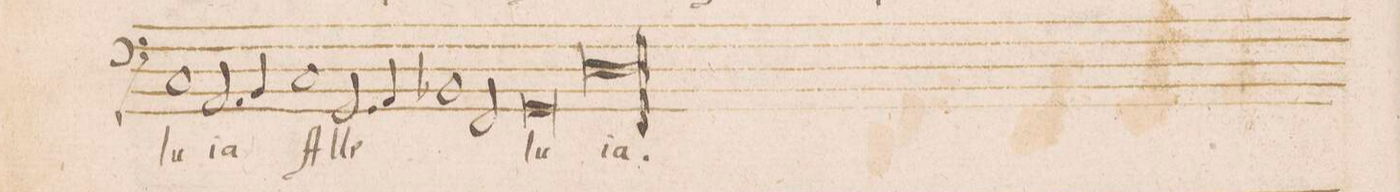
**kern	**text
*I"BASSVS	*
*clefF4	*
*k[]	*
*met(c|)	*
*M2/1	*
1C	-lu-
2.AA'/	-ia
=45	=45
4BB/	.
1C	Al-
2.GG/	-le-
=46	=46
4AA/	.
1BB-X	.
2FF/	.
=47	=47
0GG	-lu-
=48	=48
0D	-ia.
==	==
*-	*-
